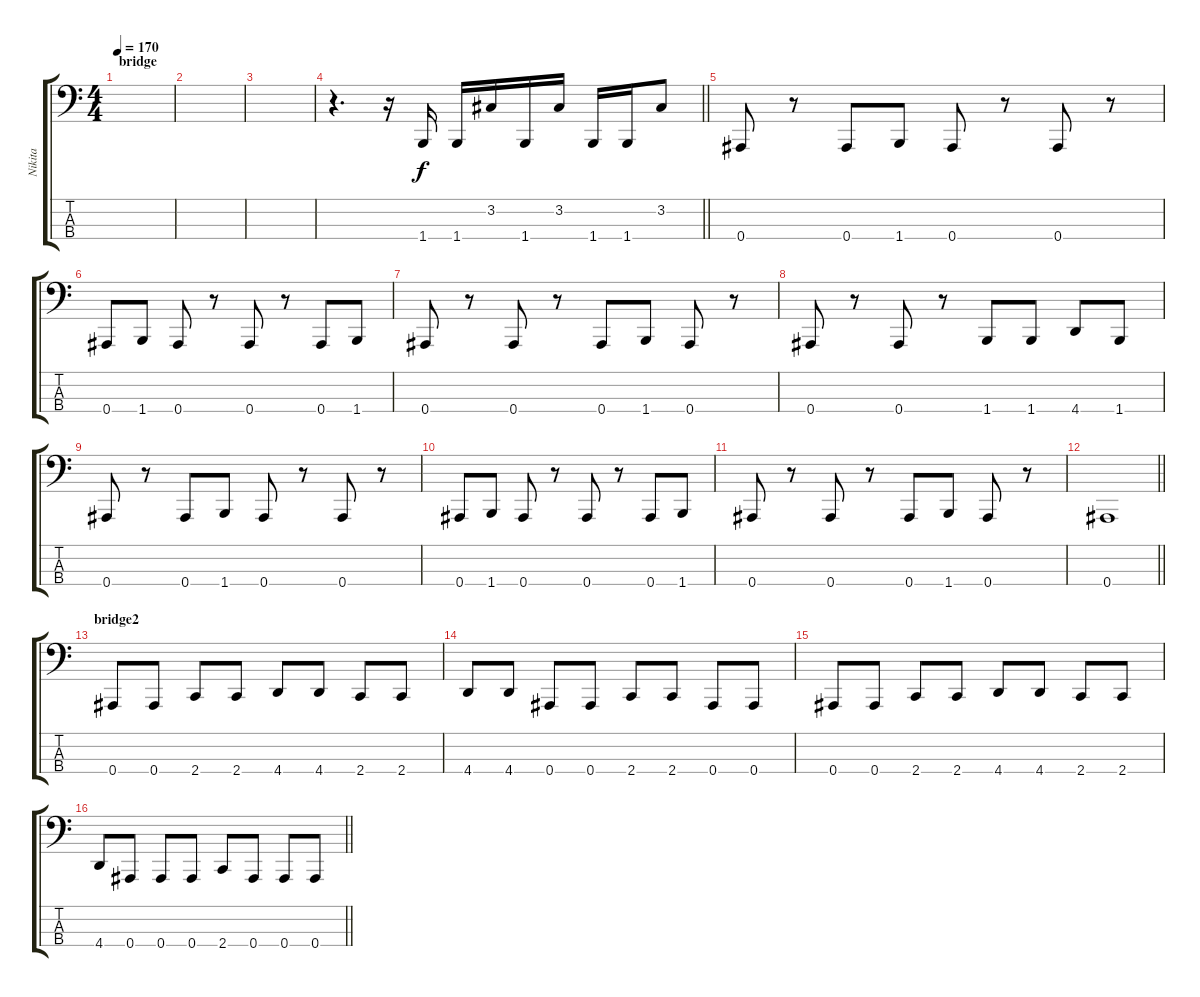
\track ("Nikita" "Nikita") {instrument electricbassfinger}
\staff {score tabs}
\tuning (Eb2 Bb1 F1 Bb0) {hide}
\ts (4 4)
\section ("" "bridge")
\tempo 170
\clef f4
\ks c
|
|
|
\barLineRight lightlight
r.4{d} r.16 1.4.16 1.4.16 3.2.16 1.4.16 3.2.16 1.4.16 1.4.16 3.2.8 |
0.4.8 r.8 0.4.8 1.4.8 0.4.8 r.8 0.4.8 r.8 |
0.4.8 1.4.8 0.4.8 r.8 0.4.8 r.8 0.4.8 1.4.8 |
0.4.8 r.8 0.4.8 r.8 0.4.8 1.4.8 0.4.8 r.8 |
0.4.8 r.8 0.4.8 r.8 1.4.8 1.4.8 4.4.8 1.4.8 |
0.4.8 r.8 0.4.8 1.4.8 0.4.8 r.8 0.4.8 r.8 |
0.4.8 1.4.8 0.4.8 r.8 0.4.8 r.8 0.4.8 1.4.8 |
0.4.8 r.8 0.4.8 r.8 0.4.8 1.4.8 0.4.8 r.8 |
\barLineRight lightlight
0.4.1 |
\section ("" "bridge2")
0.4.8 0.4.8 2.4.8 2.4.8 4.4.8 4.4.8 2.4.8 2.4.8 |
4.4.8 4.4.8 0.4.8 0.4.8 2.4.8 2.4.8 0.4.8 0.4.8 |
0.4.8 0.4.8 2.4.8 2.4.8 4.4.8 4.4.8 2.4.8 2.4.8 |
\barLineRight lightlight
4.4.8 0.4.8 0.4.8 0.4.8 2.4.8 0.4.8 0.4.8 0.4.8
